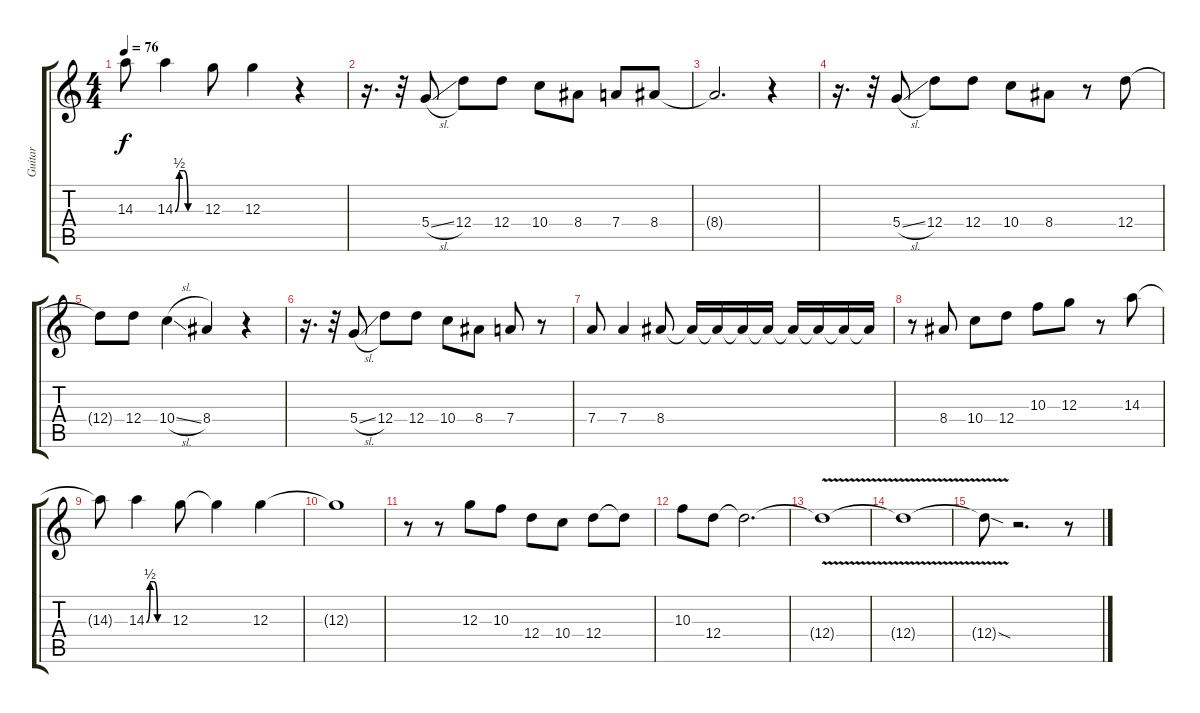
\track ("Guitar" "Guitar") {instrument overdrivenguitar}
\staff {score tabs}
\tuning (E4 B3 G3 D3 A2 E2) {hide}
\ts (4 4)
\tempo 76
\clef g2
\ks c
14.3{t}.8{dy f} 14.3{be (custom 0 0 10 2 20 2 30 0 60 0)}.4 12.3.8 12.3.4 r.4 |
r.16{d} r.32 5.4{sl}.8 12.4.8 12.4.8 10.4.8 8.4.8 7.4.8 8.4.8 |
8.4{t}.2{d} r.4 |
r.16{d} r.32 5.4{sl}.8 12.4.8 12.4.8 10.4.8 8.4.8 r.8 12.4.8 |
12.4{t}.8 12.4.8 10.4{sl}.4 8.4.4 r.4 |
r.16{d} r.32 5.4{sl}.8 12.4.8 12.4.8 10.4.8 8.4.8 7.4.8 r.8 |
7.4.8 7.4.4 8.4.8 8.4{t}.16 8.4{t}.16 8.4{t}.16 8.4{t}.16 8.4{t}.16 8.4{t}.16 8.4{t}.16 8.4{t}.16 |
r.8 8.4.8 10.4.8 12.4.8 10.3.8 12.3.8 r.8 14.3.8 |
14.3{t}.8 14.3{be (custom 0 0 10 2 20 2 30 0 60 0)}.4 12.3.8 12.3{t}.4 12.3.4 |
12.3{t}.1 |
r.8 r.8 12.3.8 10.3.8 12.4.8 10.4.8 12.4.8 12.4{t}.8 |
10.3.8 12.4.8 12.4{t}.2{d} |
12.4{v t}.1 |
12.4{v t}.1 |
12.4{sod t}.8 r.2{d} r.8
